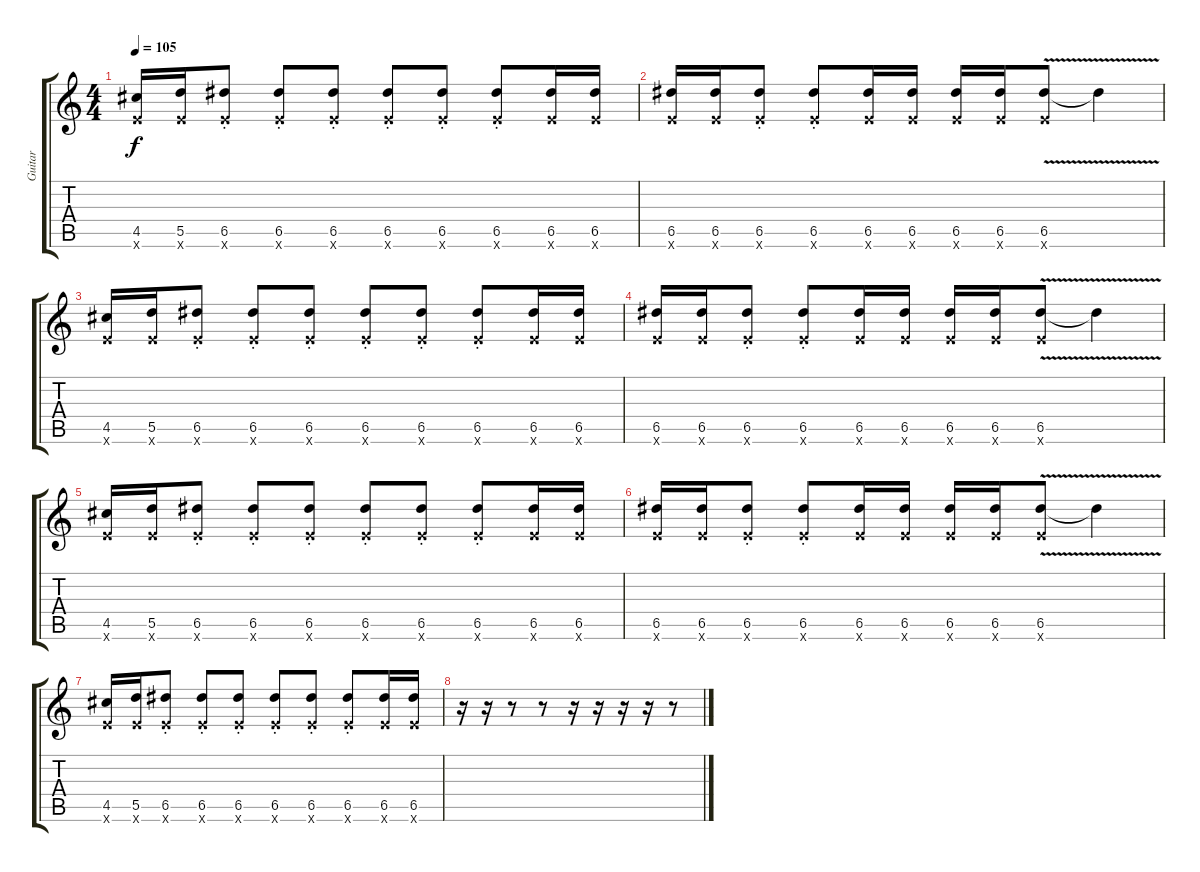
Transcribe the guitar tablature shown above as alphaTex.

\track ("Guitar" "Guitar") {instrument electricguitarmuted}
\staff {score tabs}
\tuning (E5 B4 G4 D4 A3 E3) {hide}
\ts (4 4)
\tempo 105
\clef g2
\ks c
(4.5 0.6{x}).16{dy f instrument distortionguitar} (5.5 0.6{x}).16 (6.5{st} 0.6{x}).8 (6.5{st} 0.6{x}).8 (6.5{st} 0.6{x}).8 (6.5{st} 0.6{x}).8 (6.5{st} 0.6{x}).8 (6.5{st} 0.6{x}).8 (6.5 0.6{x}).16 (6.5 0.6{x}).16 |
(6.5 0.6{x}).16 (6.5 0.6{x}).16 (6.5{st} 0.6{x}).8 (6.5{st} 0.6{x}).8 (6.5 0.6{x}).16 (6.5 0.6{x}).16 (6.5 0.6{x}).16 (6.5 0.6{x}).16 (6.5{v} 0.6{x}).8 6.5{t}.4 |
(4.5 0.6{x}).16{instrument distortionguitar} (5.5 0.6{x}).16 (6.5{st} 0.6{x}).8 (6.5{st} 0.6{x}).8 (6.5{st} 0.6{x}).8 (6.5{st} 0.6{x}).8 (6.5{st} 0.6{x}).8 (6.5{st} 0.6{x}).8 (6.5 0.6{x}).16 (6.5 0.6{x}).16 |
(6.5 0.6{x}).16 (6.5 0.6{x}).16 (6.5{st} 0.6{x}).8 (6.5{st} 0.6{x}).8 (6.5 0.6{x}).16 (6.5 0.6{x}).16 (6.5 0.6{x}).16 (6.5 0.6{x}).16 (6.5{v} 0.6{x}).8 6.5{t}.4 |
(4.5 0.6{x}).16{instrument distortionguitar} (5.5 0.6{x}).16 (6.5{st} 0.6{x}).8 (6.5{st} 0.6{x}).8 (6.5{st} 0.6{x}).8 (6.5{st} 0.6{x}).8 (6.5{st} 0.6{x}).8 (6.5{st} 0.6{x}).8 (6.5 0.6{x}).16 (6.5 0.6{x}).16 |
(6.5 0.6{x}).16 (6.5 0.6{x}).16 (6.5{st} 0.6{x}).8 (6.5{st} 0.6{x}).8 (6.5 0.6{x}).16 (6.5 0.6{x}).16 (6.5 0.6{x}).16 (6.5 0.6{x}).16 (6.5{v} 0.6{x}).8 6.5{t}.4 |
(4.5 0.6{x}).16{instrument distortionguitar} (5.5 0.6{x}).16 (6.5{st} 0.6{x}).8 (6.5{st} 0.6{x}).8 (6.5{st} 0.6{x}).8 (6.5{st} 0.6{x}).8 (6.5{st} 0.6{x}).8 (6.5{st} 0.6{x}).8 (6.5 0.6{x}).16 (6.5 0.6{x}).16 |
r.16 r.16 r.8 r.8 r.16 r.16 r.16 r.16 r.8
